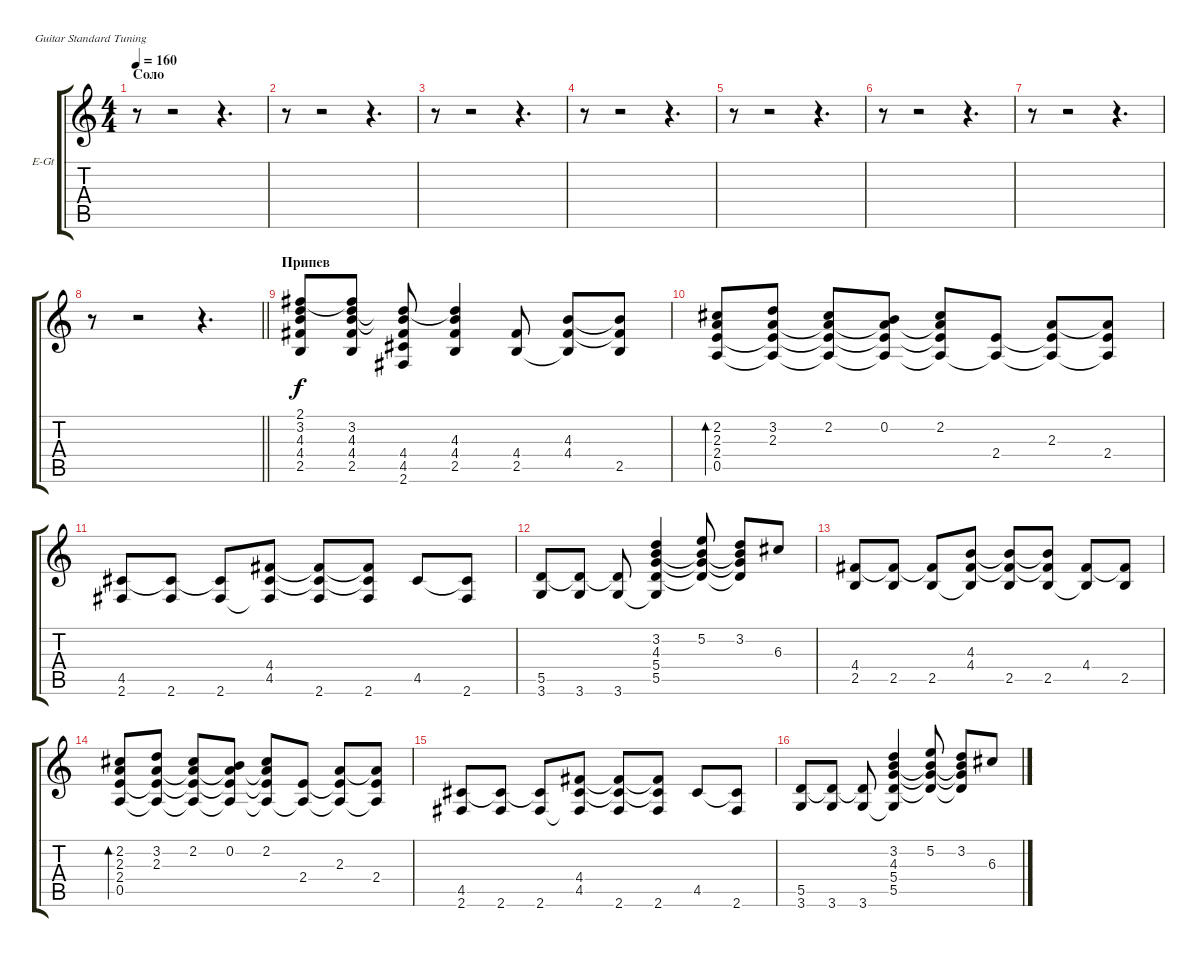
\bracketExtendMode groupsimilarinstruments
\firstSystemTrackNameOrientation horizontal
\otherSystemsTrackNameOrientation horizontal
\track ("Гитара 1" "E-Gt") {instrument electricguitarjazz}
\staff {score tabs}
\tuning (E4 B3 G3 D3 A2 E2)
\ts (4 4)
\section ("" "Соло")
\tempo 160
\clef g2
\ks c
r.8{dy f} r.2 r.4{d} |
r.8 r.2 r.4{d} |
r.8 r.2 r.4{d} |
r.8 r.2 r.4{d} |
r.8 r.2 r.4{d} |
r.8 r.2 r.4{d} |
r.8 r.2 r.4{d} |
\barLineRight lightlight
r.8 r.2 r.4{d} |
\section ("" "Припев")
(2.1 3.2 4.3 4.4 2.5).8 (2.1{t} 3.2 4.3 4.4 2.5).8 (4.3{t} 4.4 4.5 2.6 3.2{t}).8 (3.2{t} 4.3 4.4 2.5).4 (4.4 2.5).8 (4.3 4.4 2.5{t}).8 (4.3{t} 4.4{t} 2.5).8 |
(2.2 2.3 2.4 0.5).8{bd 120} (3.2 2.3 2.4{t} 0.5{t}).8 (2.2 2.3{t} 2.4{t} 0.5{t}).8 (0.2 2.3{t} 2.4{t} 0.5{t}).8 (2.2 2.3{t} 2.4{t} 0.5{t}).8 (2.4 0.5{t}).8 (2.3 2.4{t} 0.5{t}).8 (2.3{t} 2.4 0.5{t}).8 |
(4.5 2.6).8 (2.6 4.5{t}).8 (4.5{t} 2.6).8 (4.4 4.5 2.6{t}).8 (2.6 4.4{t} 4.5{t}).8 (4.4{t} 4.5{t} 2.6).8 4.5.8 (4.5{t} 2.6).8 |
(5.5 3.6).8 (3.6 5.5{t}).8 (5.5{t} 3.6).8 (3.2 4.3 5.4 5.5 3.6{t}).4 (5.2 4.3{t} 5.4{t} 5.5{t}).8 (3.2 4.3{t} 5.4{t} 5.5{t}).8 6.3.8 |
(4.4 2.5).8 (2.5 4.4{t}).8 (4.4{t} 2.5).8 (4.3 4.4 2.5{t}).8 (4.3{t} 4.4{t} 2.5).8 (4.3{t} 4.4{t} 2.5).8 (4.4 2.5{t}).8 (4.4{t} 2.5).8 |
(2.2 2.3 2.4 0.5).8{bd 120} (3.2 2.3 2.4{t} 0.5{t}).8 (2.2 2.3{t} 2.4{t} 0.5{t}).8 (0.2 2.3{t} 2.4{t} 0.5{t}).8 (2.2 2.3{t} 2.4{t} 0.5{t}).8 (2.4 0.5{t}).8 (2.3 2.4{t} 0.5{t}).8 (2.3{t} 2.4 0.5{t}).8 |
(4.5 2.6).8 (2.6 4.5{t}).8 (4.5{t} 2.6).8 (4.4 4.5 2.6{t}).8 (2.6 4.4{t} 4.5{t}).8 (4.4{t} 4.5{t} 2.6).8 4.5.8 (4.5{t} 2.6).8 |
(5.5 3.6).8 (3.6 5.5{t}).8 (5.5{t} 3.6).8 (3.2 4.3 5.4 5.5 3.6{t}).4 (5.2 4.3{t} 5.4{t} 5.5{t}).8 (3.2 4.3{t} 5.4{t} 5.5{t}).8 6.3.8
